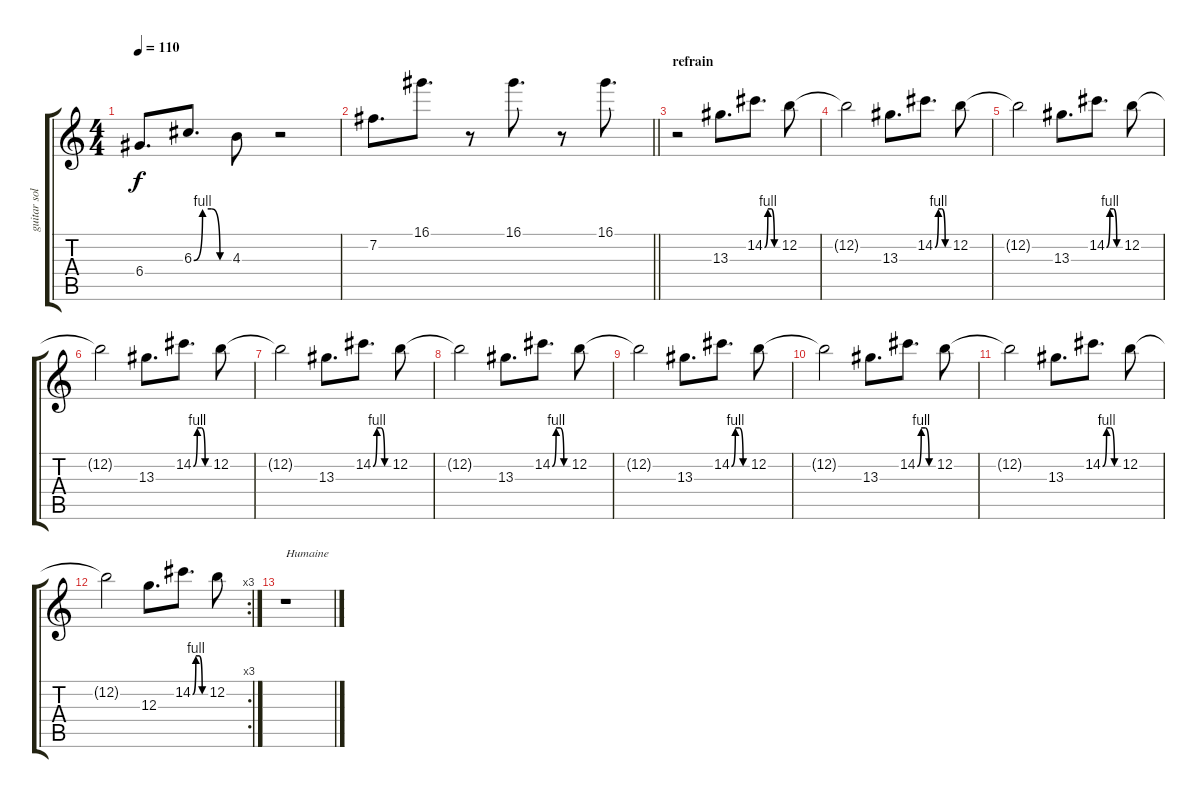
\track ("guitar solo" "guitar sol") {instrument overdrivenguitar}
\staff {score tabs}
\tuning (E4 B3 G3 D3 A2 E2) {hide}
\ts (4 4)
\tempo 110
\clef g2
\ks c
6.4.8{d dy f} 6.3{be (custom 0 0 15 4 30 4 45 0 60 0)}.8{d} 4.3.8 r.2 |
\barLineRight lightlight
7.2.8{d} 16.1.8{d} r.8 16.1.8{d} r.8 16.1.8{d} |
\section ("" "refrain")
r.2 13.3.8{d} 14.2{be (custom 0 0 15 4 30 4 45 0 60 0)}.8{d} 12.2.8 |
12.2{t}.2 13.3.8{d} 14.2{be (custom 0 0 15 4 30 4 45 0 60 0)}.8{d} 12.2.8 |
12.2{t}.2 13.3.8{d} 14.2{be (custom 0 0 15 4 30 4 45 0 60 0)}.8{d} 12.2.8 |
12.2{t}.2 13.3.8{d} 14.2{be (custom 0 0 15 4 30 4 45 0 60 0)}.8{d} 12.2.8 |
12.2{t}.2 13.3.8{d} 14.2{be (custom 0 0 15 4 30 4 45 0 60 0)}.8{d} 12.2.8 |
12.2{t}.2 13.3.8{d} 14.2{be (custom 0 0 15 4 30 4 45 0 60 0)}.8{d} 12.2.8 |
12.2{t}.2 13.3.8{d} 14.2{be (custom 0 0 15 4 30 4 45 0 60 0)}.8{d} 12.2.8 |
12.2{t}.2 13.3.8{d} 14.2{be (custom 0 0 15 4 30 4 45 0 60 0)}.8{d} 12.2.8 |
12.2{t}.2 13.3.8{d} 14.2{be (custom 0 0 15 4 30 4 45 0 60 0)}.8{d} 12.2.8 |
\rc 3
12.2{t}.2 12.3.8{d} 14.2{be (custom 0 0 15 4 30 4 45 0 60 0)}.8{d} 12.2.8 |
r.1{txt "Humaine"}
